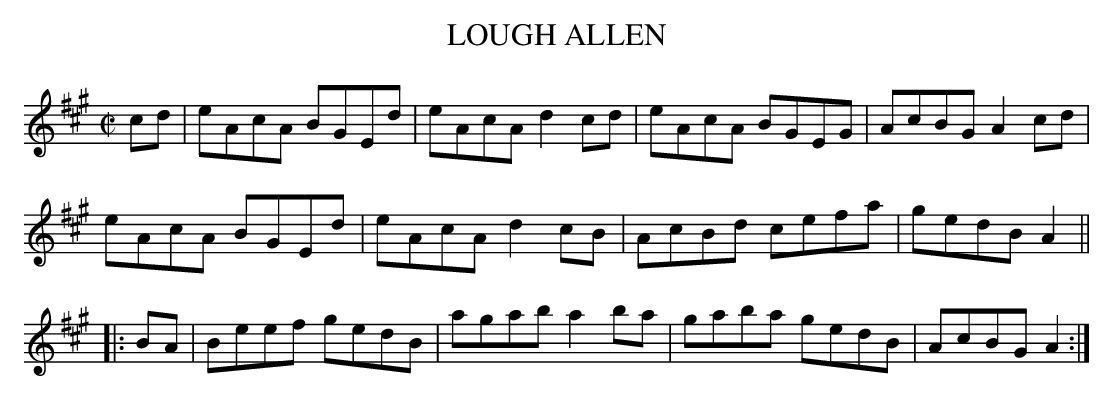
X:1
T:LOUGH ALLEN
M:C|
L:1/8
K:A
cd|eAcA BGEd|eAcA d2cd|eAcA BGEG|AcBG A2cd|
eAcA BGEd|eAcA d2cB|AcBd cefa|gedB A2||
|:BA|Beef gedB|agab a2ba|gaba gedB|AcBG A2:|
